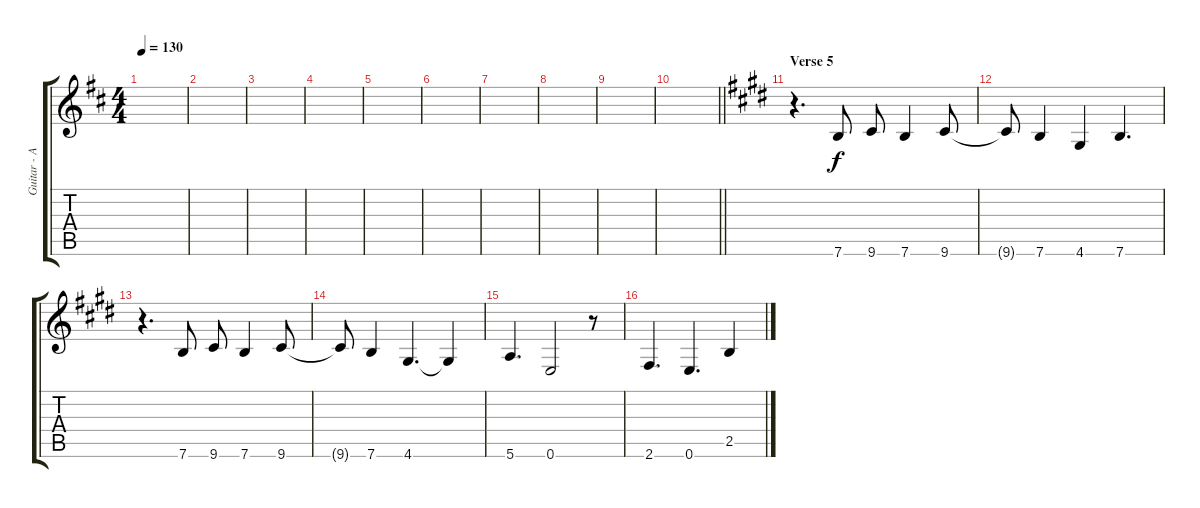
\track ("Guitar - Alex Turner" "Guitar - A") {instrument overdrivenguitar}
\staff {score tabs}
\tuning (E4 B3 G3 D3 A2 E2) {hide}
\ts (4 4)
\tempo 130
\clef g2
\ks d
|
|
|
|
|
|
|
|
|
\barLineRight lightlight
|
\section ("" "Verse 5")
\ks e
r.4{d} 7.6.8 9.6.8 7.6.4 9.6.8 |
9.6{t}.8 7.6.4 4.6.4 7.6.4{d} |
r.4{d} 7.6.8 9.6.8 7.6.4 9.6.8 |
9.6{t}.8 7.6.4 4.6.4{d} 4.6{t}.4 |
5.6.4{d} 0.6.2 r.8 |
2.6.4{d} 0.6.4{d} 2.5.4
